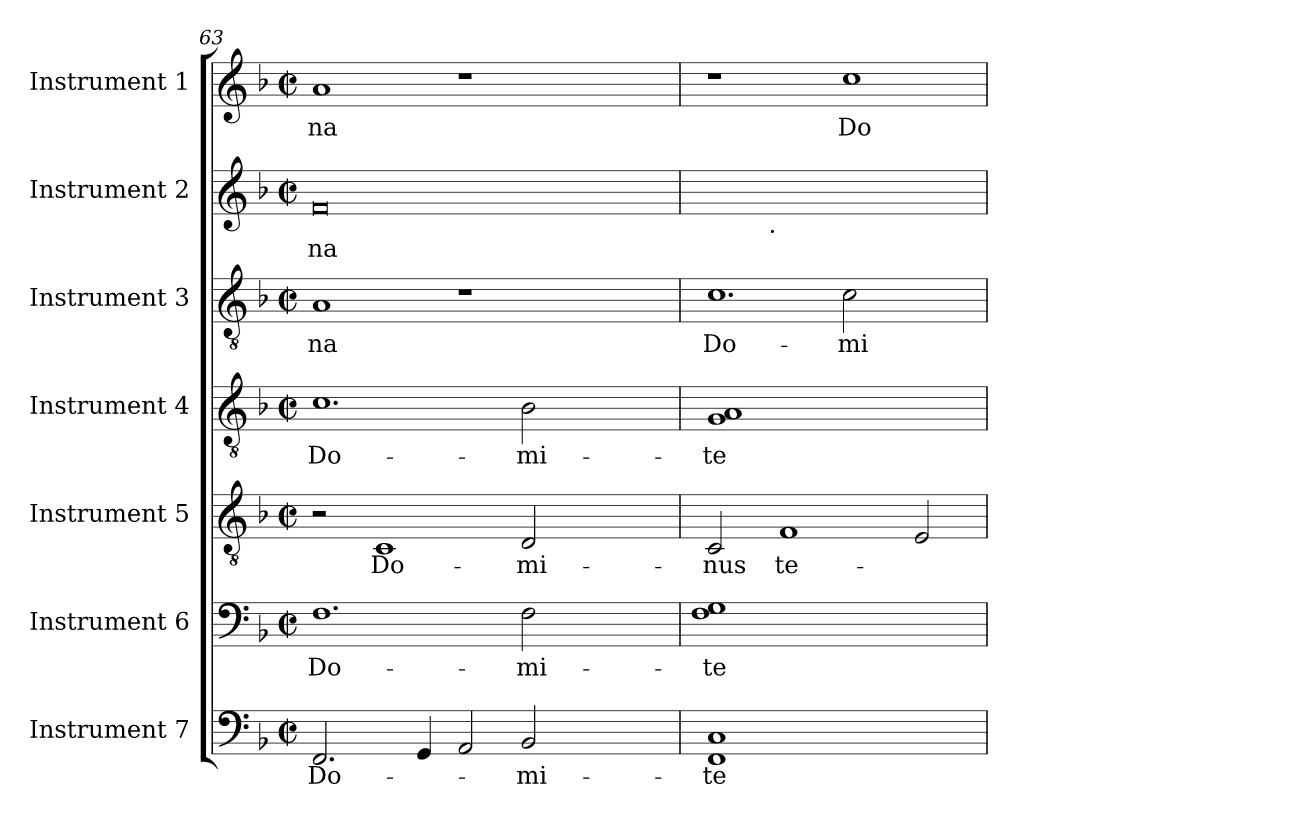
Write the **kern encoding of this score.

**kern	**text	**kern	**text	**kern	**text	**kern	**text	**kern	**text	**kern	**text	**kern	**text
*part7	*part7	*part6	*part6	*part5	*part5	*part4	*part4	*part3	*part3	*part2	*part2	*part1	*part1
*staff7	*staff7	*staff6	*staff6	*staff5	*staff5	*staff4	*staff4	*staff3	*staff3	*staff2	*staff2	*staff1	*staff1
*I"Instrument 7	*	*I"Instrument 6	*	*I"Instrument 5	*	*I"Instrument 4	*	*I"Instrument 3	*	*I"Instrument 2	*	*I"Instrument 1	*
*clefF4	*	*clefF4	*	*clefGv2	*	*clefGv2	*	*clefGv2	*	*clefG2	*	*clefG2	*
*k[b-]	*	*k[b-]	*	*k[b-]	*	*k[b-]	*	*k[b-]	*	*k[b-]	*	*k[b-]	*
*F:	*	*F:	*	*F:	*	*F:	*	*F:	*	*F:	*	*F:	*
*M2/2	*	*M2/2	*	*M2/2	*	*M2/2	*	*M2/2	*	*M2/2	*	*M2/2	*
*met(c|)	*	*met(c|)	*	*met(c|)	*	*met(c|)	*	*met(c|)	*	*met(c|)	*	*met(c|)	*
=63	=63	=63	=63	=63	=63	=63	=63	=63	=63	=63	=63	=63	=63
!	!LO:LY:b:cj	!	!LO:LY:b:cj	!	!	!	!LO:LY:b:cj	!	!LO:LY:b:cj	!	!LO:LY:b:cj	!	!LO:LY:b:cj
2.FF/	Do-	1.F	Do-	2r	.	1.c	Do-	1A	-na	0f	-na	1a	-na
!	!	!	!	!	!LO:LY:b:cj	!	!	!	!	!	!	!	!
.	.	.	.	1C	-Do-	.	.	.	.	.	.	.	.
4GG/	.	.	.	.	.	.	.	.	.	.	.	.	.
!	!	!	!	!	!	!	!	!LO:N:vis=1	!	!	!	!LO:N:vis=1	!
2AA/	.	.	.	.	.	.	.	0r	.	.	.	0r	.
!	!LO:LY:b:cj	!	!LO:LY:b:cj	!	!LO:LY:b:cj	!	!LO:LY:b:cj	!	!	!	!	!	!
2BB-/	-mi-	2F\	-mi-	2D/	-mi-	2B-\	-mi-	.	.	.	.	.	.
1ryy	.	1ryy	.	1ryy	.	1ryy	.	.	.	1ryy	.	.	.
=64	=64	=64	=64	=64	=64	=64	=64	=64	=64	=64	=64	=64	=64
!	!LO:LY:b:cj	!	!LO:LY:b:cj	!	!LO:LY:b:cj	!	!LO:LY:b:cj	!LO:N:vis=1.	!LO:LY:b:cj	!	!	!	!
1FF 1C	te-	1F 1G	te-	2C/	-nus	1A 1G	te-	1c	Do-	4...ryy	.	1r	.
!	!	!	!	!	!	!	!	!	!	!LO:TX:b:t=.	!	!	!
.	.	.	.	.	.	.	.	.	.	1ryy	.	.	.
!	!	!	!	!	!LO:LY:b:cj	!	!	!	!	!	!	!	!
.	.	.	.	1F	te-	.	.	.	.	.	.	.	.
!	!	!	!	!	!	!	!	!	!LO:LY:b:cj	!	!	!	!LO:LY:b:cj
1ryy	.	1ryy	.	.	.	1ryy	.	2c\	-mi-	.	.	1cc	Do-
.	.	.	.	.	.	.	.	.	.	2ryy	.	.	.
.	.	.	.	2E/	.	.	.	2ryy	.	.	.	.	.
.	.	.	.	.	.	.	.	.	.	32ryy	.	.	.
=	=	=	=	=	=	=	=	=	=	=	=	=	=
*-	*-	*-	*-	*-	*-	*-	*-	*-	*-	*-	*-	*-	*-
